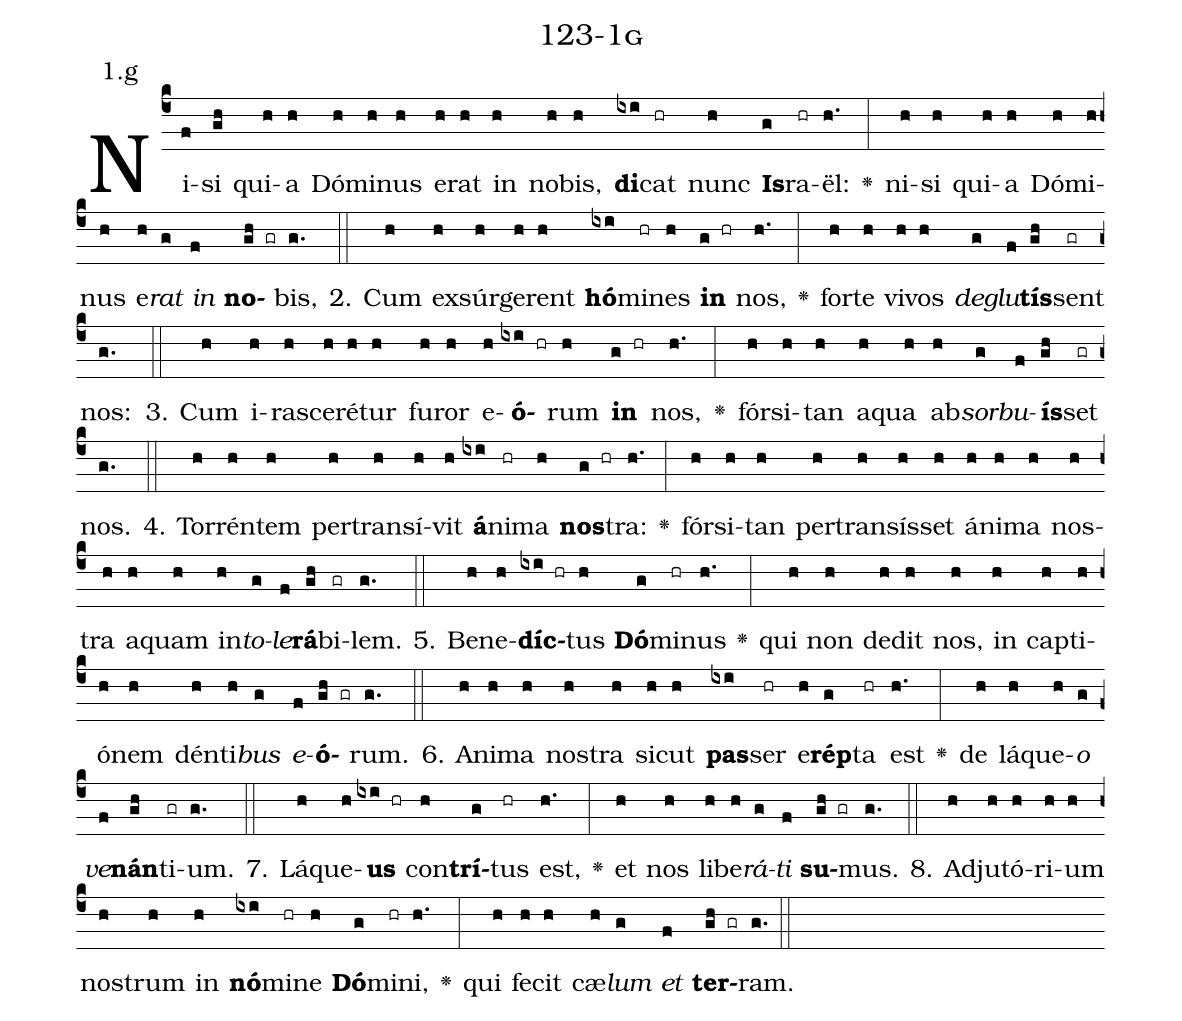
name: 123-1g;
annotation: 1.g;
%%
(c4)Ni(f)si(gh) qui(h)a(h) Dó(h)mi(h)nus(h) e(h)rat(h) in(h) no(h)bis,(h) <b>di</b>(ixi)cat(hr) nunc(h) <b>Is</b>(g)ra(hr)ël:(h.) <v>\greheightstar</v>(:) ni(h)si(h) qui(h)a(h) Dó(h)mi(h)nus(h) e(h)<i>rat</i>(g) <i>in</i>(f) <b>no</b>(gh gr)bis,(g.) (::)
2. Cum(h) ex(h)súr(h)ge(h)rent(h) <b>hó</b>(ixi)mi(hr)nes(h) <b>in</b>(g hr) nos,(h.) <v>\greheightstar</v>(:) for(h)te(h) vi(h)vos(h) <i>de</i>(g)<i>glu</i>(f)<b>tís</b>(gh)sent(gr) nos:(g.) (::)
3. Cum(h) i(h)ra(h)sce(h)ré(h)tur(h) fu(h)ror(h) e(h)<b>ó</b>(ixi hr)rum(h) <b>in</b>(g hr) nos,(h.) <v>\greheightstar</v>(:) fór(h)si(h)tan(h) a(h)qua(h) ab(h)<i>sor</i>(g)<i>bu</i>(f)<b>ís</b>(gh)set(gr) nos.(g.) (::)
4. Tor(h)rén(h)tem(h) per(h)trans(h)í(h)vit(h) <b>á</b>(ixi)ni(hr)ma(h) <b>nos</b>(g hr)tra:(h.) <v>\greheightstar</v>(:) fór(h)si(h)tan(h) per(h)trans(h)ís(h)set(h) á(h)ni(h)ma(h) nos(h)tra(h) a(h)quam(h) in(h)<i>to</i>(g)<i>le</i>(f)<b>rá</b>(gh)bi(gr)lem.(g.) (::)
5. Be(h)ne(h)<b>díc</b>(ixi hr)tus(h) <b>Dó</b>(g)mi(hr)nus(h.) <v>\greheightstar</v>(:) qui(h) non(h) de(h)dit(h) nos,(h) in(h) cap(h)ti(h)ó(h)nem(h) dén(h)ti(h)<i>bus</i>(g) <i>e</i>(f)<b>ó</b>(gh gr)rum.(g.) (::)
6. A(h)ni(h)ma(h) nos(h)tra(h) sic(h)ut(h) <b>pas</b>(ixi)ser(hr) e(h)<b>rép</b>(g)ta(hr) est(h.) <v>\greheightstar</v>(:) de(h) lá(h)que(h)<i>o</i>(g) <i>ve</i>(f)<b>nán</b>(gh)ti(gr)um.(g.) (::)
7. Lá(h)que(h)<b>us</b>(ixi hr) con(h)<b>trí</b>(g)tus(hr) est,(h.) <v>\greheightstar</v>(:) et(h) nos(h) li(h)be(h)<i>rá</i>(g)<i>ti</i>(f) <b>su</b>(gh gr)mus.(g.) (::)
8. Ad(h)ju(h)tó(h)ri(h)um(h) nos(h)trum(h) in(h) <b>nó</b>(ixi)mi(hr)ne(h) <b>Dó</b>(g)mi(hr)ni,(h.) <v>\greheightstar</v>(:) qui(h) fe(h)cit(h) cæ(h)<i>lum</i>(g) <i>et</i>(f) <b>ter</b>(gh gr)ram.(g.) (::)
